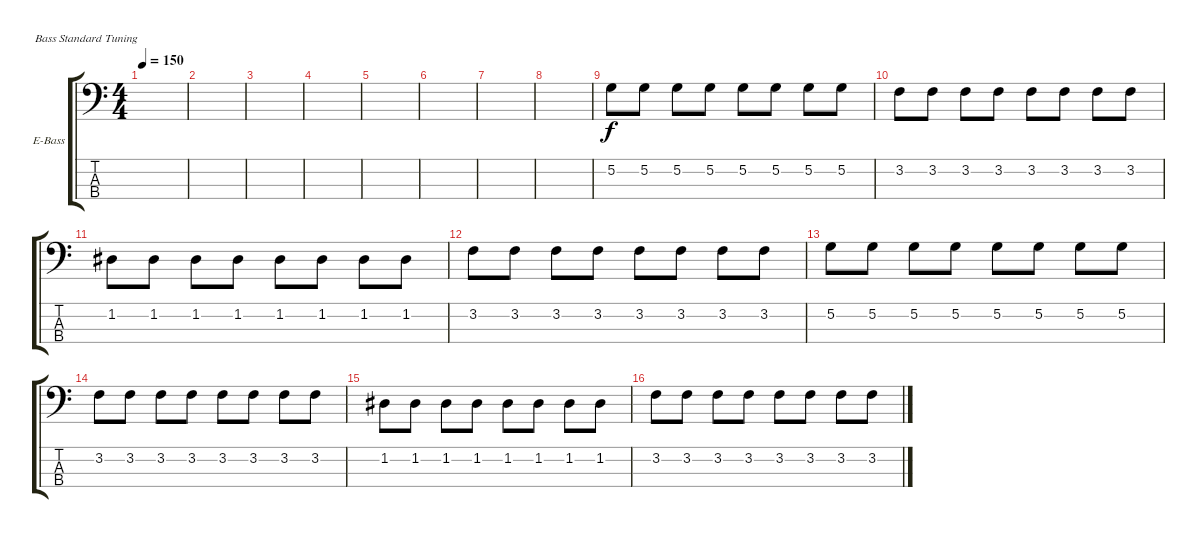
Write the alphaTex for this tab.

\defaultSystemsLayout 4
\bracketExtendMode groupsimilarinstruments
\firstSystemTrackNameOrientation horizontal
\otherSystemsTrackNameOrientation horizontal
\track ("Electric Bass" "E-Bass") {instrument electricbassfinger}
\staff {score tabs}
\tuning (G2 D2 A1 E1)
\ts (4 4)
\tempo 150
\clef f4
\scale
0.487395
\ks c
|
\scale
0.256303 |
\scale
0.256303 |
\scale
0.333333 |
\scale
0.333333 |
\scale
0.333333 |
\scale
0.333333 |
\scale
0.333333 |
\scale
0.333333 5.2.8 5.2.8 5.2.8 5.2.8 5.2.8 5.2.8 5.2.8 5.2.8 |
3.2.8 3.2.8 3.2.8 3.2.8 3.2.8 3.2.8 3.2.8 3.2.8 |
1.2.8 1.2.8 1.2.8 1.2.8 1.2.8 1.2.8 1.2.8 1.2.8 |
3.2.8 3.2.8 3.2.8 3.2.8 3.2.8 3.2.8 3.2.8 3.2.8 |
5.2.8 5.2.8 5.2.8 5.2.8 5.2.8 5.2.8 5.2.8 5.2.8 |
3.2.8 3.2.8 3.2.8 3.2.8 3.2.8 3.2.8 3.2.8 3.2.8 |
1.2.8 1.2.8 1.2.8 1.2.8 1.2.8 1.2.8 1.2.8 1.2.8 |
3.2.8 3.2.8 3.2.8 3.2.8 3.2.8 3.2.8 3.2.8 3.2.8
